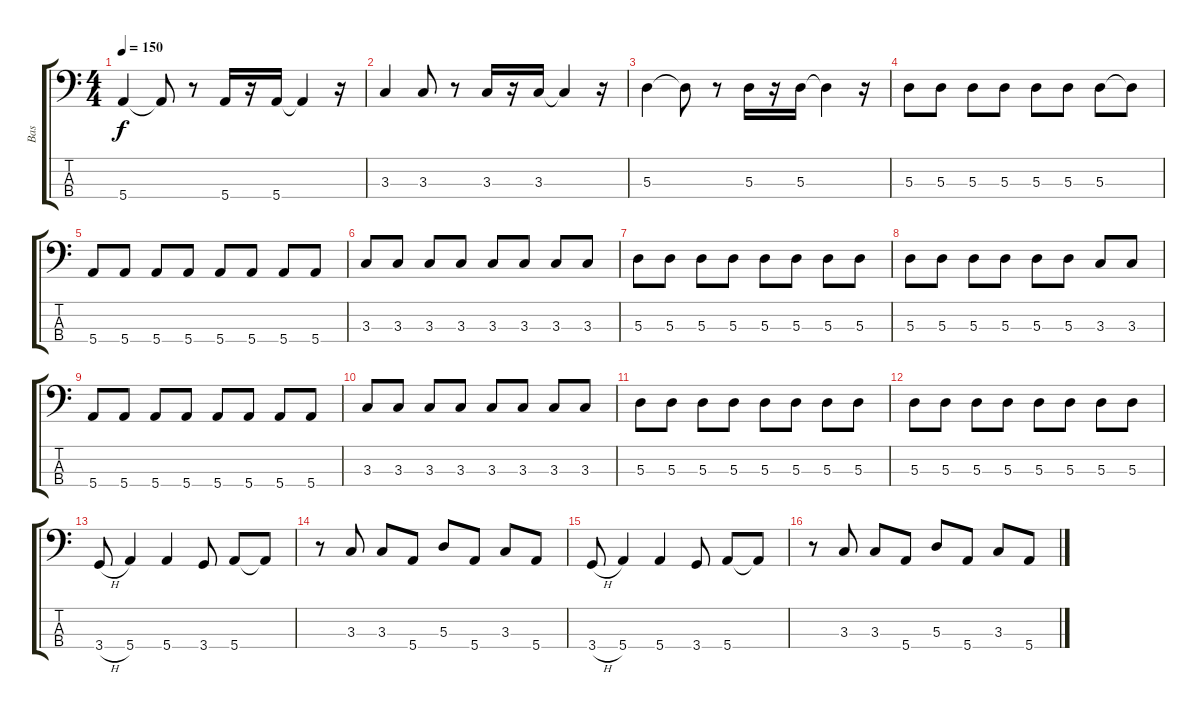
\track ("Bas" "Bas") {instrument electricbassfinger}
\staff {score tabs}
\tuning (G2 D2 A1 E1) {hide}
\ts (4 4)
\tempo 150
\clef f4
\ks c
5.4.4{dy f} 5.4{t}.8 r.8 5.4.16 r.16 5.4.16 5.4{t}.4 r.16 |
3.3.4 3.3.8 r.8 3.3.16 r.16 3.3.16 3.3{t}.4 r.16 |
5.3.4 5.3{t}.8 r.8 5.3.16 r.16 5.3.16 5.3{t}.4 r.16 |
5.3.8 5.3.8 5.3.8 5.3.8 5.3.8 5.3.8 5.3.8 5.3{t}.8 |
5.4.8 5.4.8 5.4.8 5.4.8 5.4.8 5.4.8 5.4.8 5.4.8 |
3.3.8 3.3.8 3.3.8 3.3.8 3.3.8 3.3.8 3.3.8 3.3.8 |
5.3.8 5.3.8 5.3.8 5.3.8 5.3.8 5.3.8 5.3.8 5.3.8 |
5.3.8 5.3.8 5.3.8 5.3.8 5.3.8 5.3.8 3.3.8 3.3.8 |
5.4.8 5.4.8 5.4.8 5.4.8 5.4.8 5.4.8 5.4.8 5.4.8 |
3.3.8 3.3.8 3.3.8 3.3.8 3.3.8 3.3.8 3.3.8 3.3.8 |
5.3.8 5.3.8 5.3.8 5.3.8 5.3.8 5.3.8 5.3.8 5.3.8 |
5.3.8 5.3.8 5.3.8 5.3.8 5.3.8 5.3.8 5.3.8 5.3.8 |
3.4{h}.8 5.4.4 5.4.4 3.4.8 5.4.8 5.4{t}.8 |
r.8 3.3.8 3.3.8 5.4.8 5.3.8 5.4.8 3.3.8 5.4.8 |
3.4{h}.8 5.4.4 5.4.4 3.4.8 5.4.8 5.4{t}.8 |
r.8 3.3.8 3.3.8 5.4.8 5.3.8 5.4.8 3.3.8 5.4.8
